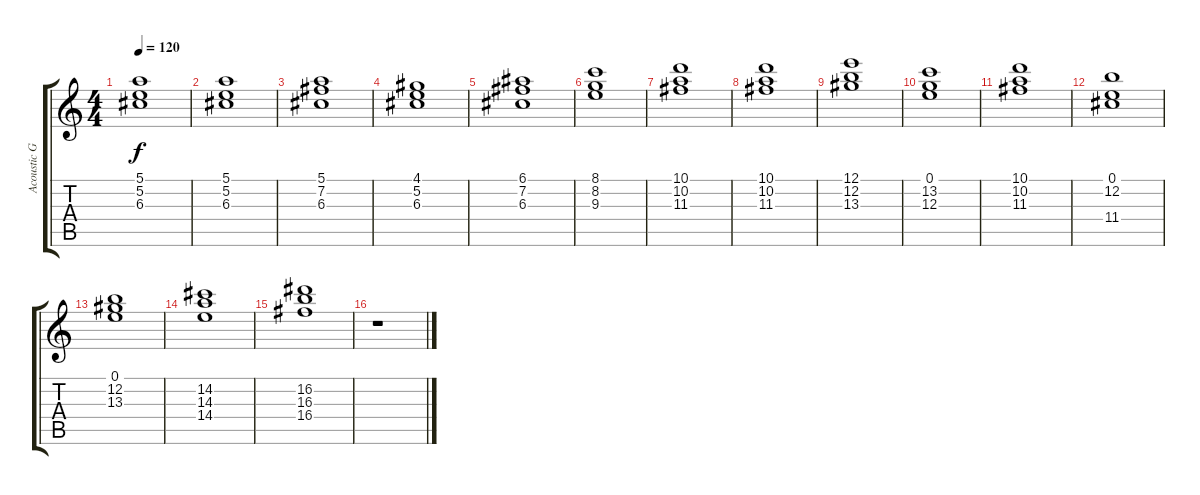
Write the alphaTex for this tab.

\track ("Acoustic Guitar 2" "Acoustic G") {instrument acousticguitarsteel}
\staff {score tabs}
\tuning (E4 B3 G3 D3 A2 E2) {hide}
\ts (4 4)
\tempo 120
\clef g2
\ks c
(5.1 5.2 6.3).1{dy f} |
(5.1 5.2 6.3).1 |
(5.1 7.2 6.3).1 |
(4.1 5.2 6.3).1 |
(6.1 7.2 6.3).1 |
(8.1 8.2 9.3).1 |
(10.1 10.2 11.3).1 |
(10.1 10.2 11.3).1 |
(12.1 12.2 13.3).1 |
(0.1 13.2 12.3).1 |
(10.1 10.2 11.3).1 |
(0.1 12.2 11.4).1 |
(0.1 12.2 13.3).1 |
(14.2 14.3 14.4).1 |
(16.2 16.3 16.4).1 |
r.1
